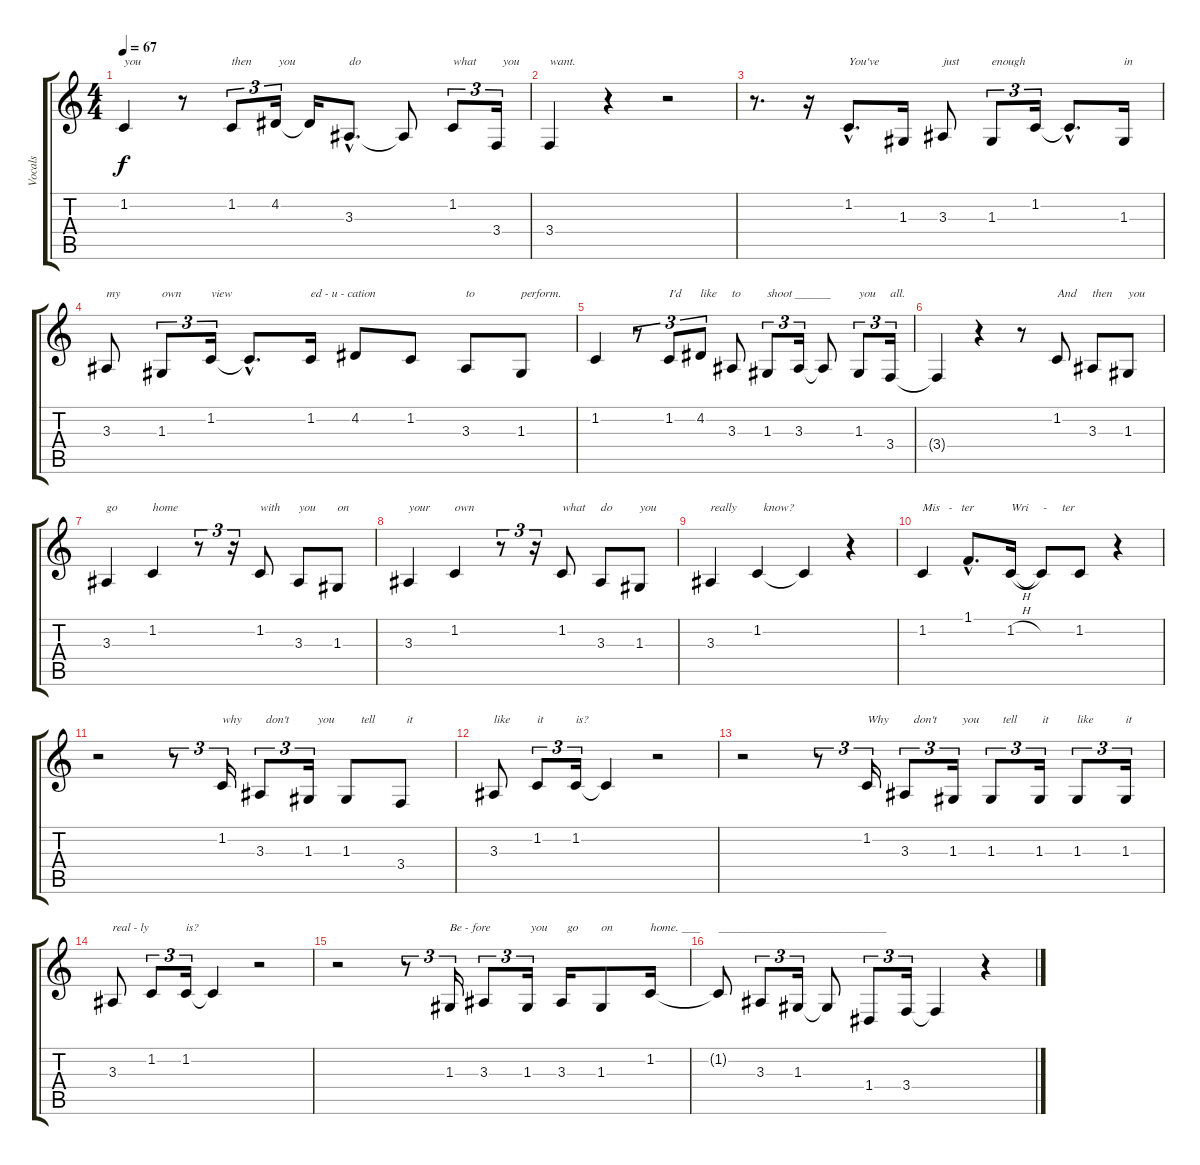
\track ("Vocals" "Vocals") {instrument lead2sawtooth}
\staff {score tabs}
\tuning (E4 B3 G3 D3 A2 E2) {hide}
\ts (4 4)
\tempo 67
\clef g2
\ks c
1.2.4{txt "you" dy f} r.8 1.2.8{tu (3 2) txt "then"} 4.2.16{tu (3 2) txt " you"} 4.2{t}.16 3.3{hac}.8{d txt "do"} 3.3{t}.8 1.2.8{tu (3 2) txt "what"} 3.4.16{tu (3 2) txt "  you"} |
3.4.4{txt "want."} r.4 r.2 |
r.8{d} r.16 1.2{hac}.8{d txt "You've"} 1.3.16 3.3.8{txt "just"} 1.3.8{tu (3 2) txt "enough"} 1.2.16{tu (3 2)} 1.2{hac t}.8{d} 1.3.16{txt "in"} |
3.3.8{txt "my"} 1.3.8{tu (3 2) txt "own"} 1.2.16{tu (3 2) txt "view"} 1.2{hac t}.8{d} 1.2.16{txt "ed - u - cation"} 4.2.8 1.2.8 3.3.8{txt "to"} 1.3.8{txt "perform."} |
1.2.4 r.8{tu (3 2)} 1.2.8{tu (3 2) txt "I'd"} 4.2.8{tu (3 2) txt "like"} 3.3.8{txt "to"} 1.3.8{tu (3 2) txt "shoot ______"} 3.3.16{tu (3 2)} 3.3{t}.8 1.3.8{tu (3 2) txt "you"} 3.4.16{tu (3 2) txt "all."} |
3.4{t}.4 r.4 r.8 1.2.8{txt "And"} 3.3.8{txt "then"} 1.3.8{txt "you"} |
3.3.4{txt "go"} 1.2.4{txt "home"} r.8{tu (3 2)} r.16{tu (3 2)} 1.2.8{txt "with"} 3.3.8{txt "you"} 1.3.8{txt "on"} |
3.3.4{txt "your"} 1.2.4{txt "own"} r.8{tu (3 2)} r.16{tu (3 2)} 1.2.8{txt "what"} 3.3.8{txt "do"} 1.3.8{txt "you"} |
3.3.4{txt "really"} 1.2.4{txt "  know?"} 1.2{t}.4 r.4 |
1.2.4{txt "Mis   -   ter"} 1.1{hac}.8{d} 1.2{h}.16{txt "Wri     -     ter"} 1.2{t}.8 1.2.8 r.4 |
r.2 r.8{tu (3 2)} 1.2.16{tu (3 2) txt "why"} 3.3.8{tu (3 2) txt "  don't"} 1.3.16{tu (3 2) txt "   you"} 1.3.8{txt "     tell"} 3.4.8{txt "  it"} |
3.3.8{txt "like"} 1.2.8{tu (3 2) txt "it"} 1.2.16{tu (3 2) txt "is?"} 1.2{t}.4 r.2 |
r.2 r.8{tu (3 2)} 1.2.16{tu (3 2) txt "Why"} 3.3.8{tu (3 2) txt "   don't"} 1.3.16{tu (3 2) txt "   you"} 1.3.8{tu (3 2) txt "    tell"} 1.3.16{tu (3 2) txt " it"} 1.3.8{tu (3 2) txt "like"} 1.3.16{tu (3 2) txt "it"} |
3.3.8{txt "real - ly"} 1.2.8{tu (3 2)} 1.2.16{tu (3 2) txt "is?"} 1.2{t}.4 r.2 |
r.2 r.8{tu (3 2)} 1.3.16{tu (3 2) txt "Be - fore"} 3.3.8{tu (3 2)} 1.3.16{tu (3 2) txt " you"} 3.3.16{txt "  go"} 1.3.8{txt "on"} 1.2.16{txt "home. ___"} |
1.2{t}.8{txt "____________________________"} 3.3.8{tu (3 2)} 1.3.16{tu (3 2)} 1.3{t}.8 1.4.8{tu (3 2)} 3.4.16{tu (3 2)} 3.4{t}.4 r.4
